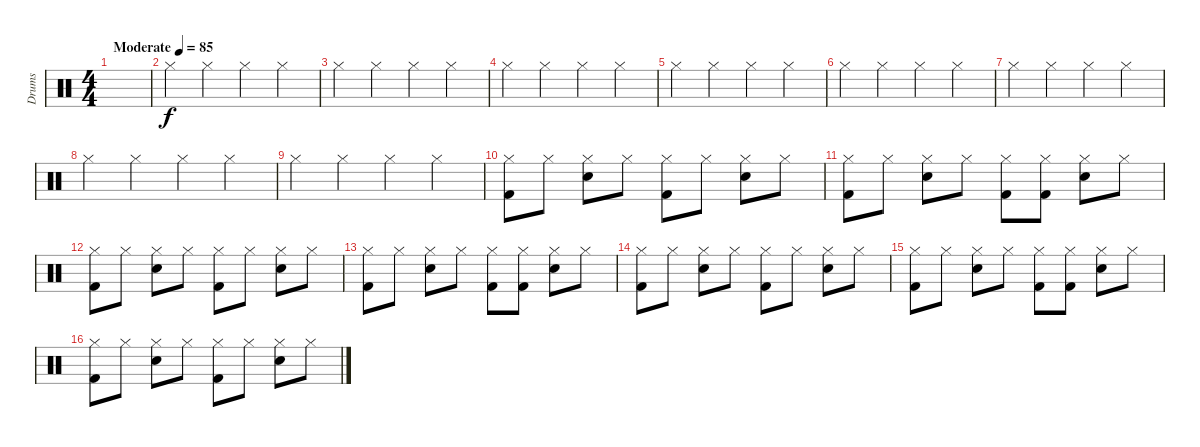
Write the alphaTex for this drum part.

\track ("Drums" "Drums") {instrument percussion}
\staff {score}
\articulation defaults
\ts (4 4)
\tempo (85 "Moderate")
\clef neutral
\ks c
|
"Hi-Hat (closed)".4 "Hi-Hat (closed)".4 "Hi-Hat (closed)".4 "Hi-Hat (closed)".4 |
"Hi-Hat (closed)".4 "Hi-Hat (closed)".4 "Hi-Hat (closed)".4 "Hi-Hat (closed)".4 |
"Hi-Hat (closed)".4 "Hi-Hat (closed)".4 "Hi-Hat (closed)".4 "Hi-Hat (closed)".4 |
"Hi-Hat (closed)".4 "Hi-Hat (closed)".4 "Hi-Hat (closed)".4 "Hi-Hat (closed)".4 |
"Hi-Hat (closed)".4 "Hi-Hat (closed)".4 "Hi-Hat (closed)".4 "Hi-Hat (closed)".4 |
"Hi-Hat (closed)".4 "Hi-Hat (closed)".4 "Hi-Hat (closed)".4 "Hi-Hat (closed)".4 |
"Hi-Hat (closed)".4 "Hi-Hat (closed)".4 "Hi-Hat (closed)".4 "Hi-Hat (closed)".4 |
"Hi-Hat (closed)".4 "Hi-Hat (closed)".4 "Hi-Hat (closed)".4 "Hi-Hat (closed)".4 |
("Hi-Hat (closed)" "Kick (hit) 2").8 "Hi-Hat (closed)".8 ("Hi-Hat (closed)" "Snare (hit) 2").8 "Hi-Hat (closed)".8 ("Hi-Hat (closed)" "Kick (hit) 2").8 "Hi-Hat (closed)".8 ("Hi-Hat (closed)" "Snare (hit) 2").8 "Hi-Hat (closed)".8 |
("Hi-Hat (closed)" "Kick (hit) 2").8 "Hi-Hat (closed)".8 ("Hi-Hat (closed)" "Snare (hit) 2").8 "Hi-Hat (closed)".8 ("Hi-Hat (closed)" "Kick (hit) 2").8 ("Hi-Hat (closed)" "Kick (hit) 2").8 ("Hi-Hat (closed)" "Snare (hit) 2").8 "Hi-Hat (closed)".8 |
("Hi-Hat (closed)" "Kick (hit) 2").8 "Hi-Hat (closed)".8 ("Hi-Hat (closed)" "Snare (hit) 2").8 "Hi-Hat (closed)".8 ("Hi-Hat (closed)" "Kick (hit) 2").8 "Hi-Hat (closed)".8 ("Hi-Hat (closed)" "Snare (hit) 2").8 "Hi-Hat (closed)".8 |
("Hi-Hat (closed)" "Kick (hit) 2").8 "Hi-Hat (closed)".8 ("Hi-Hat (closed)" "Snare (hit) 2").8 "Hi-Hat (closed)".8 ("Hi-Hat (closed)" "Kick (hit) 2").8 ("Hi-Hat (closed)" "Kick (hit) 2").8 ("Hi-Hat (closed)" "Snare (hit) 2").8 "Hi-Hat (closed)".8 |
("Hi-Hat (closed)" "Kick (hit) 2").8 "Hi-Hat (closed)".8 ("Hi-Hat (closed)" "Snare (hit) 2").8 "Hi-Hat (closed)".8 ("Hi-Hat (closed)" "Kick (hit) 2").8 "Hi-Hat (closed)".8 ("Hi-Hat (closed)" "Snare (hit) 2").8 "Hi-Hat (closed)".8 |
("Hi-Hat (closed)" "Kick (hit) 2").8 "Hi-Hat (closed)".8 ("Hi-Hat (closed)" "Snare (hit) 2").8 "Hi-Hat (closed)".8 ("Hi-Hat (closed)" "Kick (hit) 2").8 ("Hi-Hat (closed)" "Kick (hit) 2").8 ("Hi-Hat (closed)" "Snare (hit) 2").8 "Hi-Hat (closed)".8 |
("Hi-Hat (closed)" "Kick (hit) 2").8 "Hi-Hat (closed)".8 ("Hi-Hat (closed)" "Snare (hit) 2").8 "Hi-Hat (closed)".8 ("Hi-Hat (closed)" "Kick (hit) 2").8 "Hi-Hat (closed)".8 ("Hi-Hat (closed)" "Snare (hit) 2").8 "Hi-Hat (closed)".8
